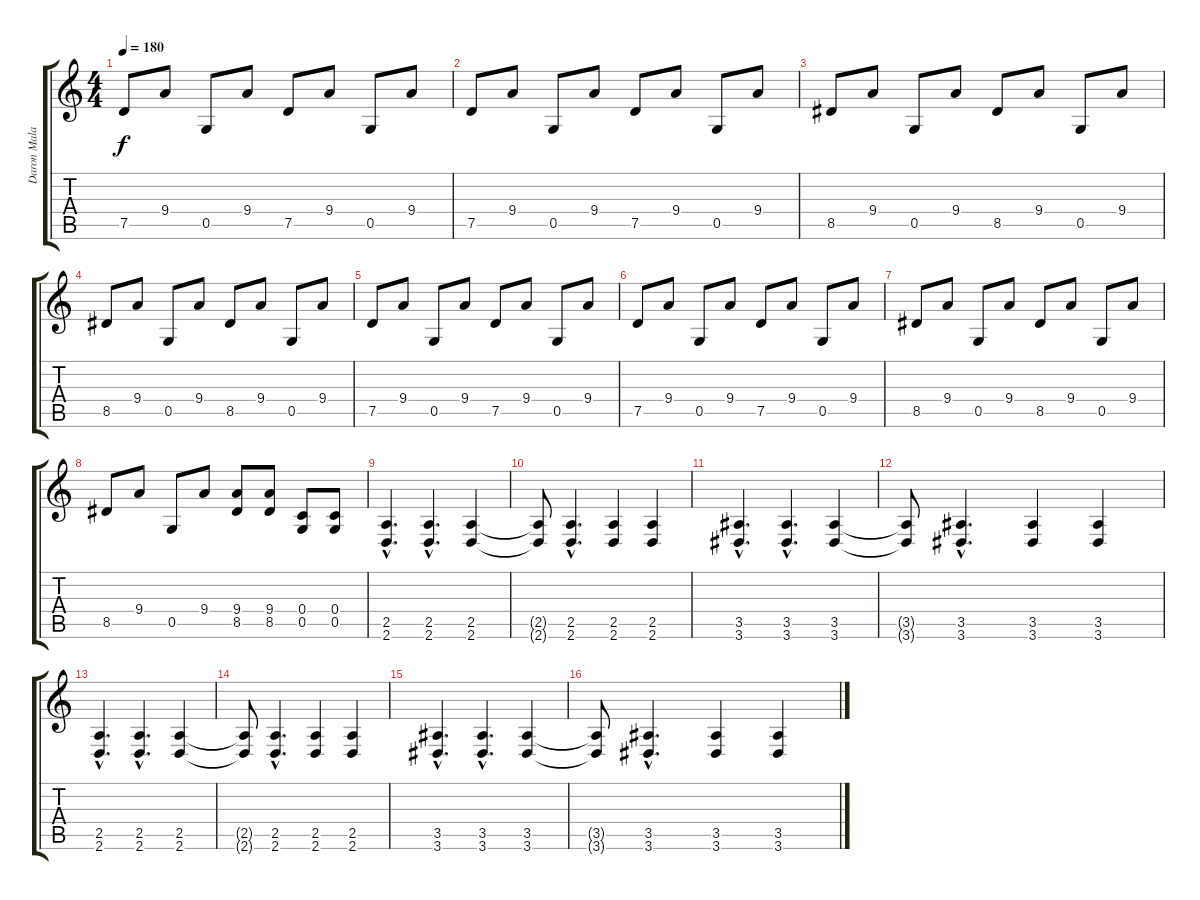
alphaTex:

\track ("Daron Malakian 1" "Daron Mala") {instrument electricguitarjazz}
\staff {score tabs}
\tuning (D4 A3 F3 C3 G2 C2) {hide}
\ts (4 4)
\tempo 180
\clef g2
\ks c
7.5.8{dy f} 9.4.8 0.5.8 9.4.8 7.5.8 9.4.8 0.5.8 9.4.8 |
7.5.8 9.4.8 0.5.8 9.4.8 7.5.8 9.4.8 0.5.8 9.4.8 |
8.5.8 9.4.8 0.5.8 9.4.8 8.5.8 9.4.8 0.5.8 9.4.8 |
8.5.8 9.4.8 0.5.8 9.4.8 8.5.8 9.4.8 0.5.8 9.4.8 |
7.5.8 9.4.8 0.5.8 9.4.8 7.5.8 9.4.8 0.5.8 9.4.8 |
7.5.8 9.4.8 0.5.8 9.4.8 7.5.8 9.4.8 0.5.8 9.4.8 |
8.5.8 9.4.8 0.5.8 9.4.8 8.5.8 9.4.8 0.5.8 9.4.8 |
8.5.8 9.4.8 0.5.8 9.4.8 (9.4 8.5).8 (9.4 8.5).8 (0.4 0.5).8 (0.4 0.5).8 |
(2.5{hac} 2.6{hac}).4{d instrument overdrivenguitar} (2.5{hac} 2.6{hac}).4{d} (2.5 2.6).4 |
(2.5{t} 2.6{t}).8 (2.5{hac} 2.6{hac}).4{d} (2.5 2.6).4 (2.5 2.6).4 |
(3.5{hac} 3.6{hac}).4{d} (3.5{hac} 3.6{hac}).4{d} (3.5 3.6).4 |
(3.5{t} 3.6{t}).8 (3.5{hac} 3.6{hac}).4{d} (3.5 3.6).4 (3.5 3.6).4 |
(2.5{hac} 2.6{hac}).4{d instrument overdrivenguitar} (2.5{hac} 2.6{hac}).4{d} (2.5 2.6).4 |
(2.5{t} 2.6{t}).8 (2.5{hac} 2.6{hac}).4{d} (2.5 2.6).4 (2.5 2.6).4 |
(3.5{hac} 3.6{hac}).4{d} (3.5{hac} 3.6{hac}).4{d} (3.5 3.6).4 |
(3.5{t} 3.6{t}).8 (3.5{hac} 3.6{hac}).4{d} (3.5 3.6).4 (3.5 3.6).4
